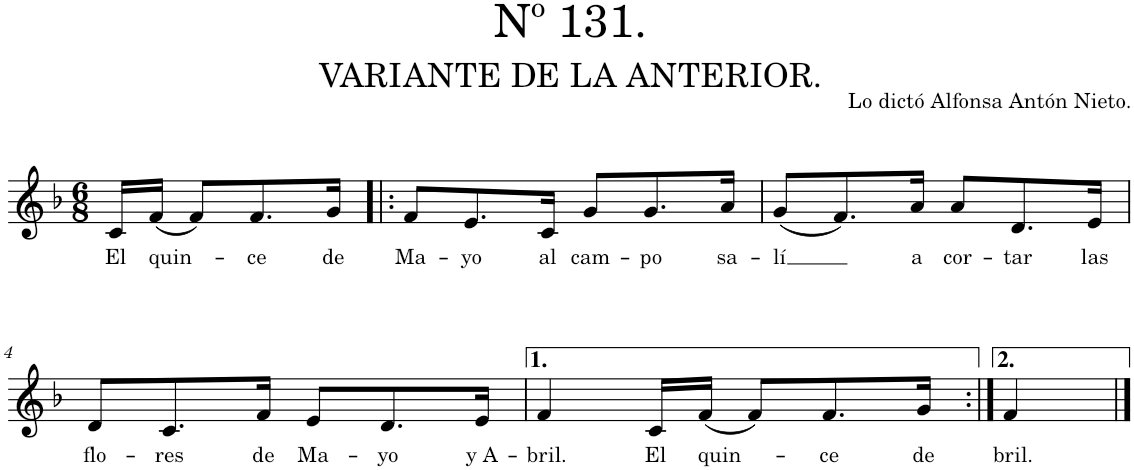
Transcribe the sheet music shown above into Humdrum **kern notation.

**kern	**text
*part1	*part1
*staff1	*staff1
*I"Piano	*
*I'Pno.	*
*clefG2	*
*k[b-]	*
*M6/8	*
=1	=1
!	!LO:LY:b
16c/LL	El
!	!LO:LY:b
(16f/JJ	quin-
8f/L)	.
!	!LO:LY:b
8.f/	-ce
!	!LO:LY:b
16g/Jk	de
=2!|:	=2!|:
!	!LO:LY:b
8f/L	Ma-
!	!LO:LY:b
8.e/	-yo
!	!LO:LY:b
16c/Jk	al
!	!LO:LY:b
8g/L	cam-
!	!LO:LY:b
8.g/	-po
!	!LO:LY:b
16a/Jk	sa-
=3	=3
!	!LO:LY:b
(8g/L	-lí
8.f/)	.
!	!LO:LY:b
16a/Jk	a
!	!LO:LY:b
8a/L	cor-
!	!LO:LY:b
8.d/	-tar
!	!LO:LY:b
16e/Jk	las
!!LO:LB:g=z
=4	=4
!	!LO:LY:b
8d/L	flo-
!	!LO:LY:b
8.c/	-res
!	!LO:LY:b
16f/Jk	de
!	!LO:LY:b
8e/L	Ma-
!	!LO:LY:b
8.d/	-yo
!	!LO:LY:b
16e/Jk	y A-
=5	=5
!	!LO:LY:b
4f/	-bril.
!	!LO:LY:b
16c/LL	El
!	!LO:LY:b
(16f/JJ	quin-
8f/L)	.
!	!LO:LY:b
8.f/	-ce
!	!LO:LY:b
16g/Jk	de
=6:|!	=6:|!
!	!LO:LY:b
4f/	-bril.
==	==
*-	*-
